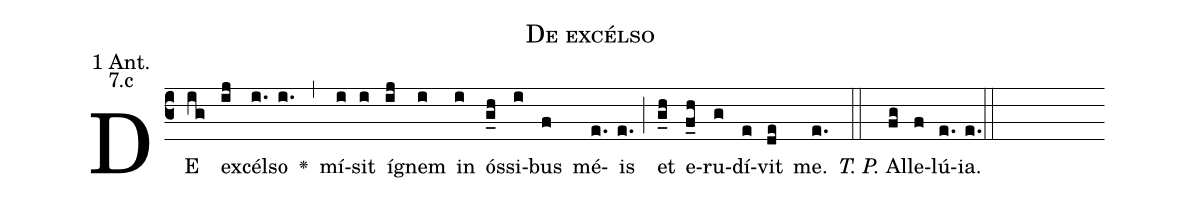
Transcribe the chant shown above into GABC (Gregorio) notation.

name: De excélso;
office-part: 1 Antiphon;
mode: 7c;
annotation: 1 Ant.;
annotation: 7.c;
def-m1:}{\greseteolcustos{manual}{;
def-m2:\ifx\breakbeforeEuouae\undefined\else;
def-m3:\fi}\ifx\noeuouae\undefined\def\noeuouae{F}\fi\if\noeuouae F{;
def-m4:}\fi;
%%
% The syntax in this part is called gabc. Please refer to http://home.gna.org/gregorio/gabc/#basis

(c3)DE(ig) ex(ij)cél(i.)so(i.) <v>\greheightstar</v>(,)
mí(i)sit(i) í(ij)gnem(i) in(i) ós(g_h)si(i)bus(f) mé(e.)is(e.) (;)
et(g_h) e(f_h)ru(g)dí(e)vit(de) me.(e.) (::)
<i>T.~P.</i> Al(fg)le(f)lú(e.[em1])ia.(e.) (::[em2]z[em3])

E(i) u(i) o(j) u(i) a(h) e.(gh..) (::[em4])
